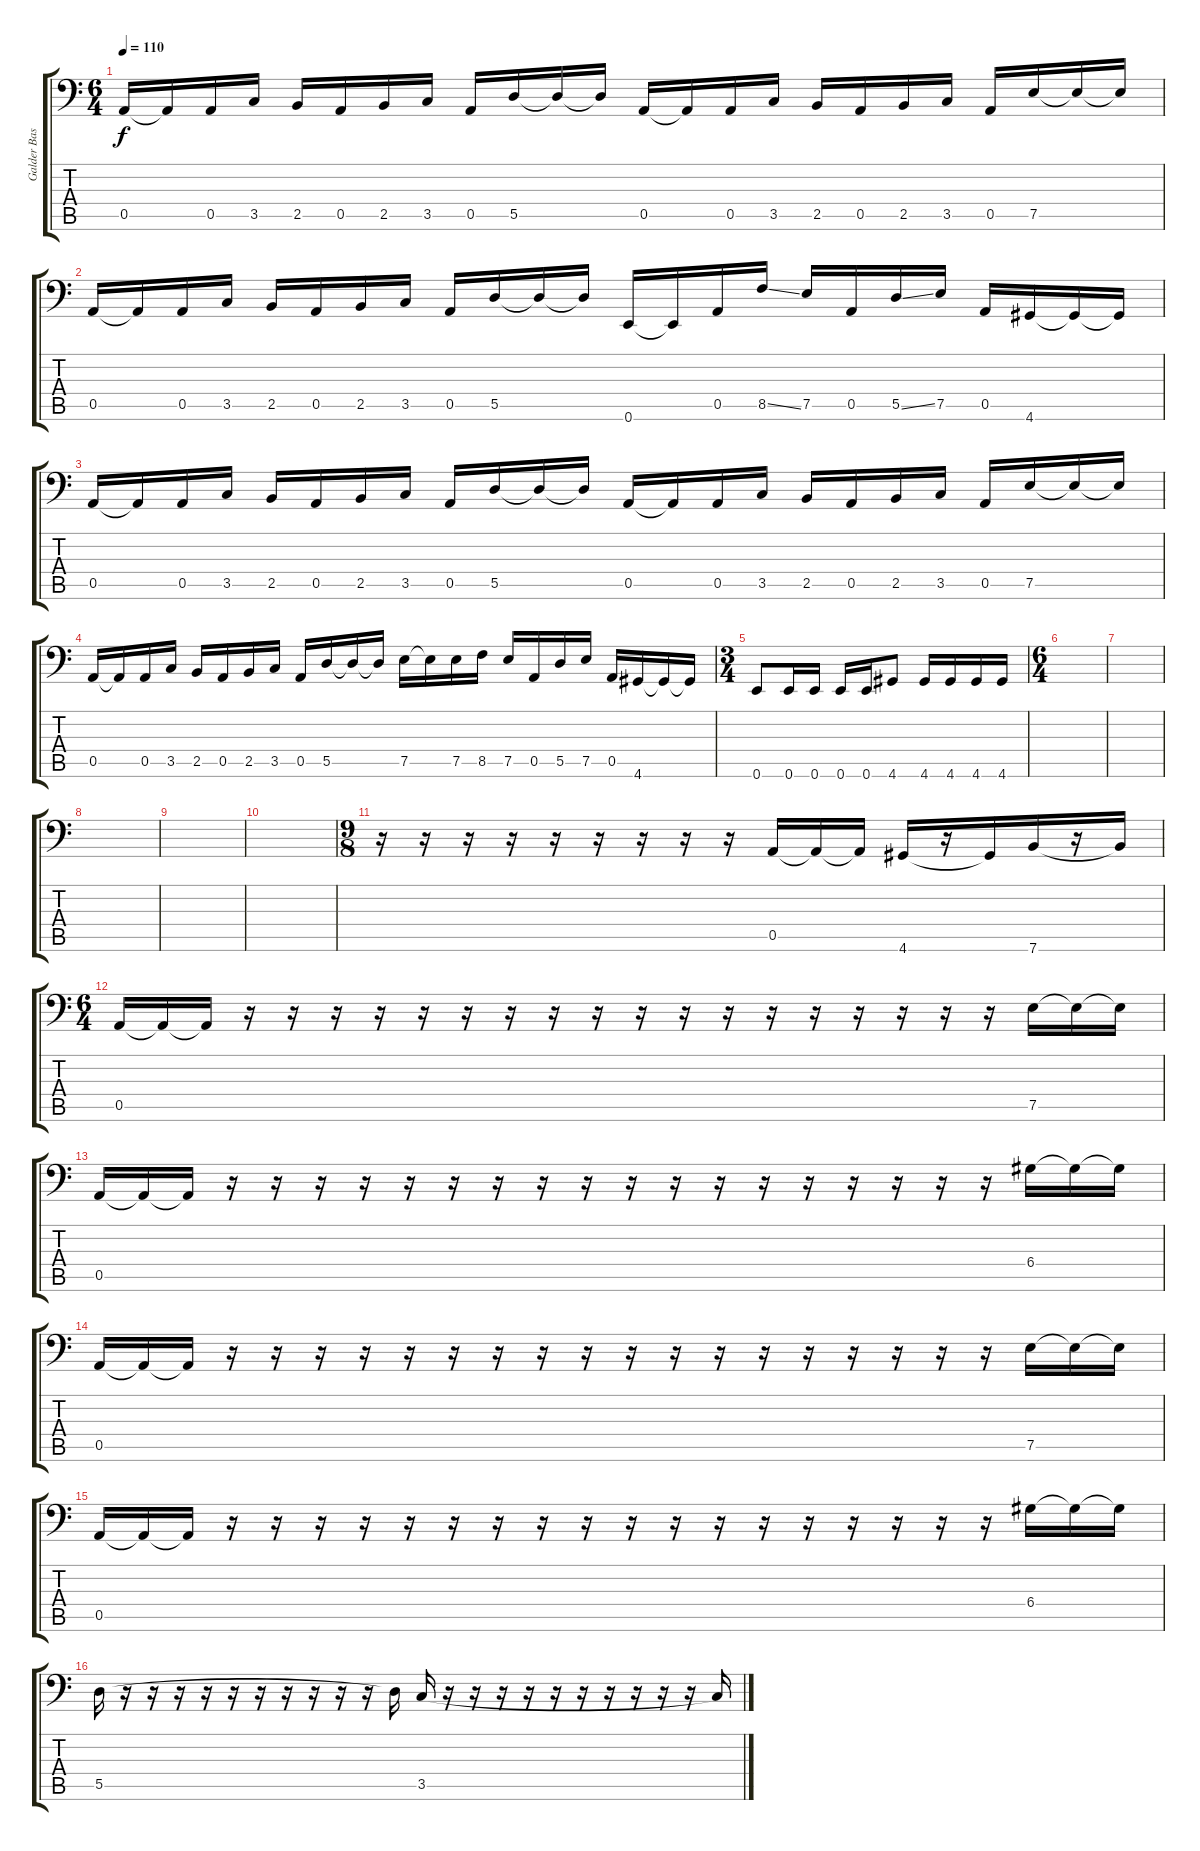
\track ("Galder Bass" "Galder Bas") {instrument electricbasspick}
\staff {score tabs}
\tuning (E3 B2 G2 D2 A1 E1) {hide}
\ts (6 4)
\tempo 110
\clef f4
\ks c
0.5.16{dy f} 0.5{t}.16 0.5.16 3.5.16 2.5.16 0.5.16 2.5.16 3.5.16 0.5.16 5.5.16 5.5{t}.16 5.5{t}.16 0.5.16 0.5{t}.16 0.5.16 3.5.16 2.5.16 0.5.16 2.5.16 3.5.16 0.5.16 7.5.16 7.5{t}.16 7.5{t}.16 |
0.5.16 0.5{t}.16 0.5.16 3.5.16 2.5.16 0.5.16 2.5.16 3.5.16 0.5.16 5.5.16 5.5{t}.16 5.5{t}.16 0.6.16 0.6{t}.16 0.5.16 8.5{ss}.16 7.5.16 0.5.16 5.5{ss}.16 7.5.16 0.5.16 4.6.16 4.6{t}.16 4.6{t}.16 |
0.5.16 0.5{t}.16 0.5.16 3.5.16 2.5.16 0.5.16 2.5.16 3.5.16 0.5.16 5.5.16 5.5{t}.16 5.5{t}.16 0.5.16 0.5{t}.16 0.5.16 3.5.16 2.5.16 0.5.16 2.5.16 3.5.16 0.5.16 7.5.16 7.5{t}.16 7.5{t}.16 |
0.5.16 0.5{t}.16 0.5.16 3.5.16 2.5.16 0.5.16 2.5.16 3.5.16 0.5.16 5.5.16 5.5{t}.16 5.5{t}.16 7.5.16 7.5{t}.16 7.5.16 8.5.16 7.5.16 0.5.16 5.5.16 7.5.16 0.5.16 4.6.16 4.6{t}.16 4.6{t}.16 |
\ts (3 4)
0.6.8 0.6.16 0.6.16 0.6.16 0.6.16 4.6.8 4.6.16 4.6.16 4.6.16 4.6.16 |
\ts (6 4)
|
|
|
|
|
\ts (9 8)
r.16 r.16 r.16 r.16 r.16 r.16 r.16 r.16 r.16 0.5.16 0.5{t}.16 0.5{t}.16 4.6.16 r.16 4.6{t}.16 7.6.16 r.16 7.6{t}.16 |
\ts (6 4)
0.5.16 0.5{t}.16 0.5{t}.16 r.16 r.16 r.16 r.16 r.16 r.16 r.16 r.16 r.16 r.16 r.16 r.16 r.16 r.16 r.16 r.16 r.16 r.16 7.5.16 7.5{t}.16 7.5{t}.16 |
0.5.16 0.5{t}.16 0.5{t}.16 r.16 r.16 r.16 r.16 r.16 r.16 r.16 r.16 r.16 r.16 r.16 r.16 r.16 r.16 r.16 r.16 r.16 r.16 6.4.16 6.4{t}.16 6.4{t}.16 |
0.5.16 0.5{t}.16 0.5{t}.16 r.16 r.16 r.16 r.16 r.16 r.16 r.16 r.16 r.16 r.16 r.16 r.16 r.16 r.16 r.16 r.16 r.16 r.16 7.5.16 7.5{t}.16 7.5{t}.16 |
0.5.16 0.5{t}.16 0.5{t}.16 r.16 r.16 r.16 r.16 r.16 r.16 r.16 r.16 r.16 r.16 r.16 r.16 r.16 r.16 r.16 r.16 r.16 r.16 6.4.16 6.4{t}.16 6.4{t}.16 |
5.5.16 r.16 r.16 r.16 r.16 r.16 r.16 r.16 r.16 r.16 r.16 5.5{t}.16 3.5.16 r.16 r.16 r.16 r.16 r.16 r.16 r.16 r.16 r.16 r.16 3.5{t}.16
